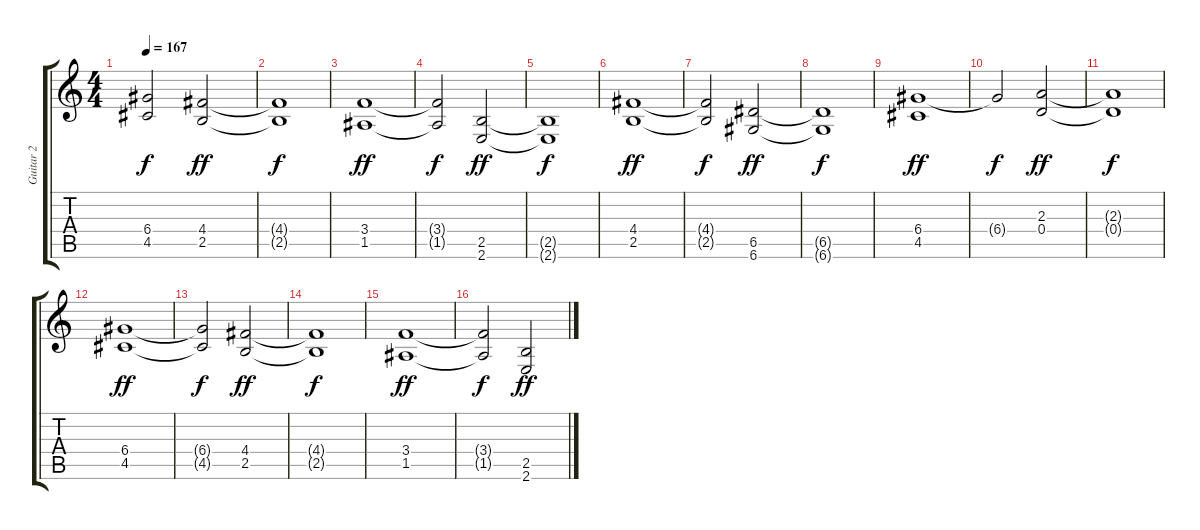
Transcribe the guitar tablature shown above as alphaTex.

\track ("Guitar 2" "Guitar 2") {instrument distortionguitar}
\staff {score tabs}
\tuning (E4 B3 G3 D3 A2 D2) {hide}
\ts (4 4)
\tempo 167
\clef g2
\ks c
(6.4{t} 4.5{t}).2{dy f} (4.4 2.5).2{dy ff} |
(4.4{t} 2.5{t}).1{dy f} |
(3.4 1.5).1{dy ff} |
(3.4{t} 1.5{t}).2{dy f} (2.5 2.6).2{dy ff} |
(2.5{t} 2.6{t}).1{dy f} |
(4.4 2.5).1{dy ff} |
(4.4{t} 2.5{t}).2{dy f} (6.5 6.6).2{dy ff} |
(6.5{t} 6.6{t}).1{dy f} |
(6.4 4.5).1{dy ff} |
6.4{t}.2{dy f} (2.3 0.4).2{dy ff} |
(2.3{t} 0.4{t}).1{dy f} |
(6.4 4.5).1{dy ff} |
(6.4{t} 4.5{t}).2{dy f} (4.4 2.5).2{dy ff} |
(4.4{t} 2.5{t}).1{dy f} |
(3.4 1.5).1{dy ff} |
(3.4{t} 1.5{t}).2{dy f} (2.5 2.6).2{dy ff}
